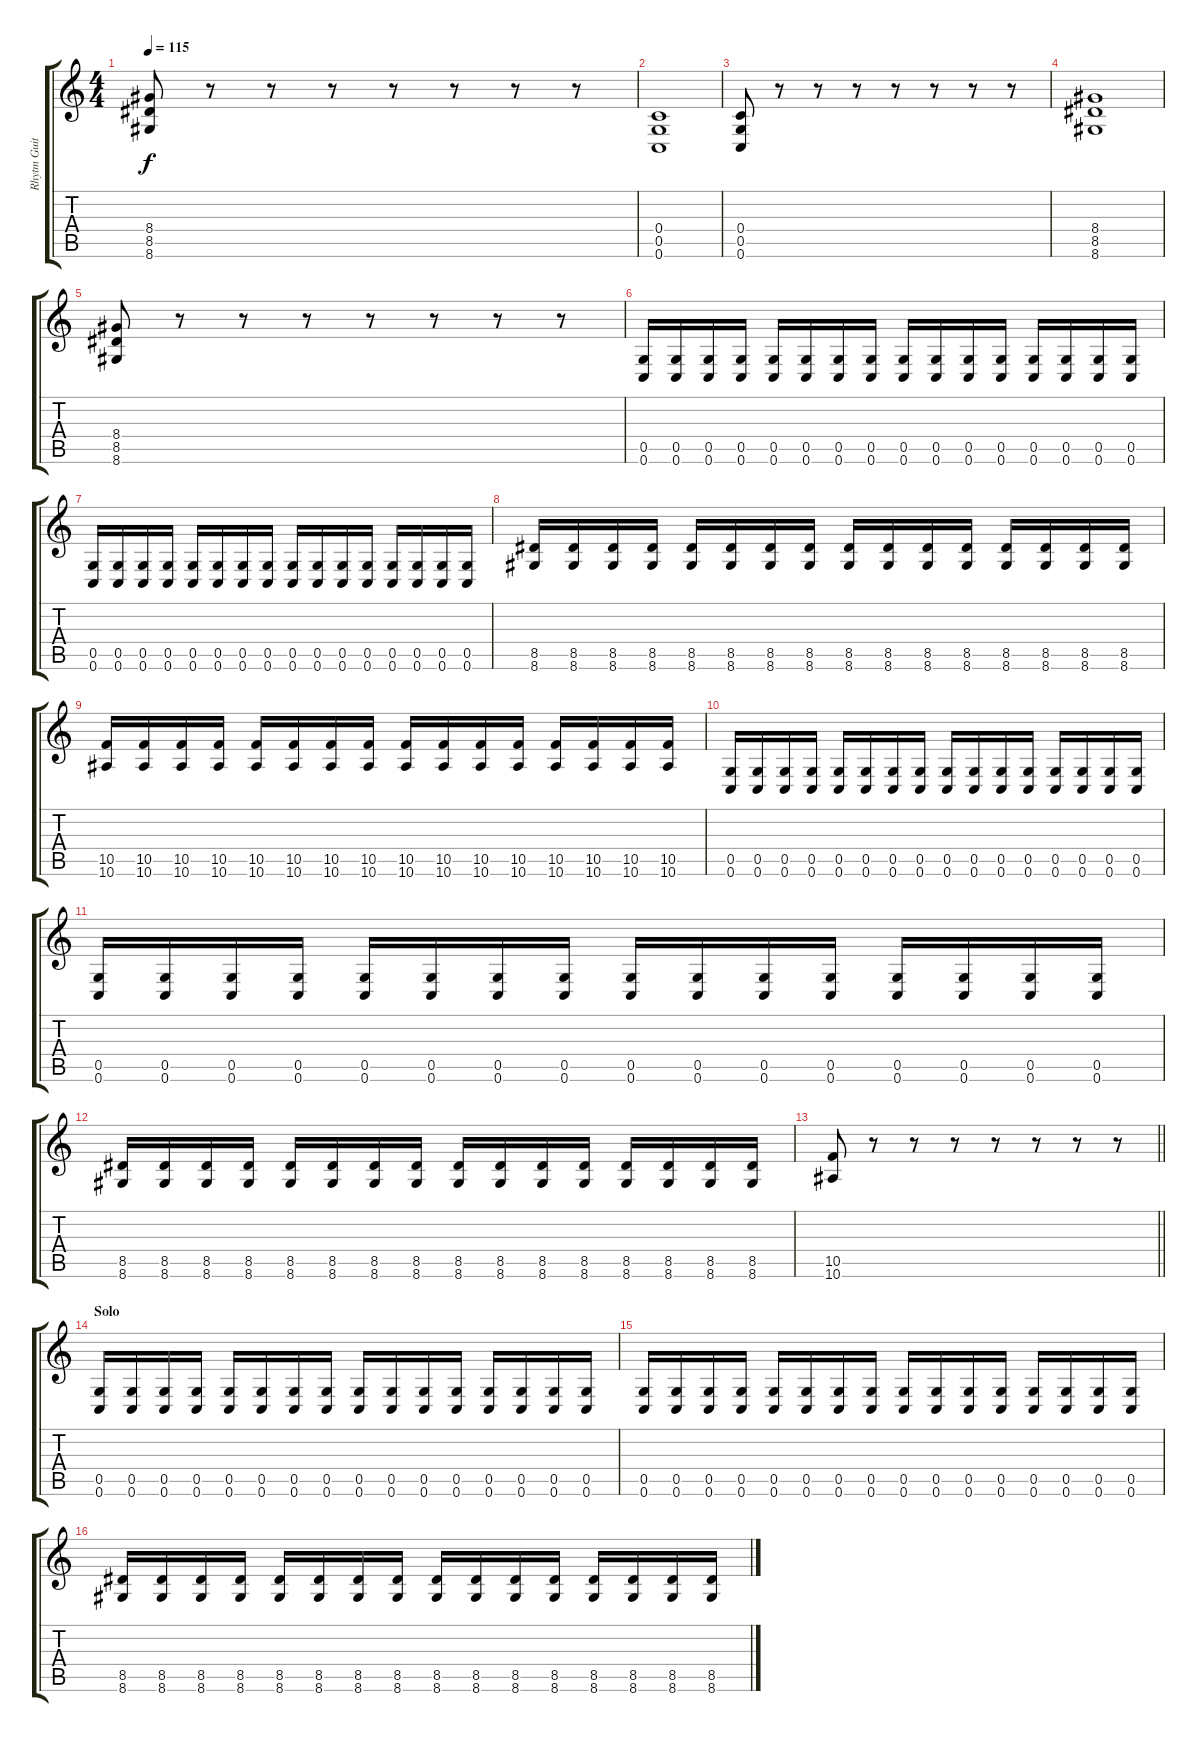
\track ("Rhytm Guitar" "Rhytm Guit") {instrument distortionguitar}
\staff {score tabs}
\tuning (D4 A3 F3 C3 G2 C2) {hide}
\ts (4 4)
\tempo 115
\clef g2
\ks c
(8.4 8.5 8.6).8{dy f} r.8 r.8 r.8 r.8 r.8 r.8 r.8 |
(0.4 0.5 0.6).1 |
(0.4 0.5 0.6).8 r.8 r.8 r.8 r.8 r.8 r.8 r.8 |
(8.4 8.5 8.6).1 |
(8.4 8.5 8.6).8 r.8 r.8 r.8 r.8 r.8 r.8 r.8 |
(0.5 0.6).16 (0.5 0.6).16 (0.5 0.6).16 (0.5 0.6).16 (0.5 0.6).16 (0.5 0.6).16 (0.5 0.6).16 (0.5 0.6).16 (0.5 0.6).16 (0.5 0.6).16 (0.5 0.6).16 (0.5 0.6).16 (0.5 0.6).16 (0.5 0.6).16 (0.5 0.6).16 (0.5 0.6).16 |
(0.5 0.6).16 (0.5 0.6).16 (0.5 0.6).16 (0.5 0.6).16 (0.5 0.6).16 (0.5 0.6).16 (0.5 0.6).16 (0.5 0.6).16 (0.5 0.6).16 (0.5 0.6).16 (0.5 0.6).16 (0.5 0.6).16 (0.5 0.6).16 (0.5 0.6).16 (0.5 0.6).16 (0.5 0.6).16 |
(8.5 8.6).16 (8.5 8.6).16 (8.5 8.6).16 (8.5 8.6).16 (8.5 8.6).16 (8.5 8.6).16 (8.5 8.6).16 (8.5 8.6).16 (8.5 8.6).16 (8.5 8.6).16 (8.5 8.6).16 (8.5 8.6).16 (8.5 8.6).16 (8.5 8.6).16 (8.5 8.6).16 (8.5 8.6).16 |
(10.5 10.6).16 (10.5 10.6).16 (10.5 10.6).16 (10.5 10.6).16 (10.5 10.6).16 (10.5 10.6).16 (10.5 10.6).16 (10.5 10.6).16 (10.5 10.6).16 (10.5 10.6).16 (10.5 10.6).16 (10.5 10.6).16 (10.5 10.6).16 (10.5 10.6).16 (10.5 10.6).16 (10.5 10.6).16 |
(0.5 0.6).16 (0.5 0.6).16 (0.5 0.6).16 (0.5 0.6).16 (0.5 0.6).16 (0.5 0.6).16 (0.5 0.6).16 (0.5 0.6).16 (0.5 0.6).16 (0.5 0.6).16 (0.5 0.6).16 (0.5 0.6).16 (0.5 0.6).16 (0.5 0.6).16 (0.5 0.6).16 (0.5 0.6).16 |
(0.5 0.6).16 (0.5 0.6).16 (0.5 0.6).16 (0.5 0.6).16 (0.5 0.6).16 (0.5 0.6).16 (0.5 0.6).16 (0.5 0.6).16 (0.5 0.6).16 (0.5 0.6).16 (0.5 0.6).16 (0.5 0.6).16 (0.5 0.6).16 (0.5 0.6).16 (0.5 0.6).16 (0.5 0.6).16 |
(8.5 8.6).16 (8.5 8.6).16 (8.5 8.6).16 (8.5 8.6).16 (8.5 8.6).16 (8.5 8.6).16 (8.5 8.6).16 (8.5 8.6).16 (8.5 8.6).16 (8.5 8.6).16 (8.5 8.6).16 (8.5 8.6).16 (8.5 8.6).16 (8.5 8.6).16 (8.5 8.6).16 (8.5 8.6).16 |
\barLineRight lightlight
(10.5 10.6).8 r.8 r.8 r.8 r.8 r.8 r.8 r.8 |
\section ("" "Solo")
(0.5 0.6).16 (0.5 0.6).16 (0.5 0.6).16 (0.5 0.6).16 (0.5 0.6).16 (0.5 0.6).16 (0.5 0.6).16 (0.5 0.6).16 (0.5 0.6).16 (0.5 0.6).16 (0.5 0.6).16 (0.5 0.6).16 (0.5 0.6).16 (0.5 0.6).16 (0.5 0.6).16 (0.5 0.6).16 |
(0.5 0.6).16 (0.5 0.6).16 (0.5 0.6).16 (0.5 0.6).16 (0.5 0.6).16 (0.5 0.6).16 (0.5 0.6).16 (0.5 0.6).16 (0.5 0.6).16 (0.5 0.6).16 (0.5 0.6).16 (0.5 0.6).16 (0.5 0.6).16 (0.5 0.6).16 (0.5 0.6).16 (0.5 0.6).16 |
(8.5 8.6).16 (8.5 8.6).16 (8.5 8.6).16 (8.5 8.6).16 (8.5 8.6).16 (8.5 8.6).16 (8.5 8.6).16 (8.5 8.6).16 (8.5 8.6).16 (8.5 8.6).16 (8.5 8.6).16 (8.5 8.6).16 (8.5 8.6).16 (8.5 8.6).16 (8.5 8.6).16 (8.5 8.6).16
